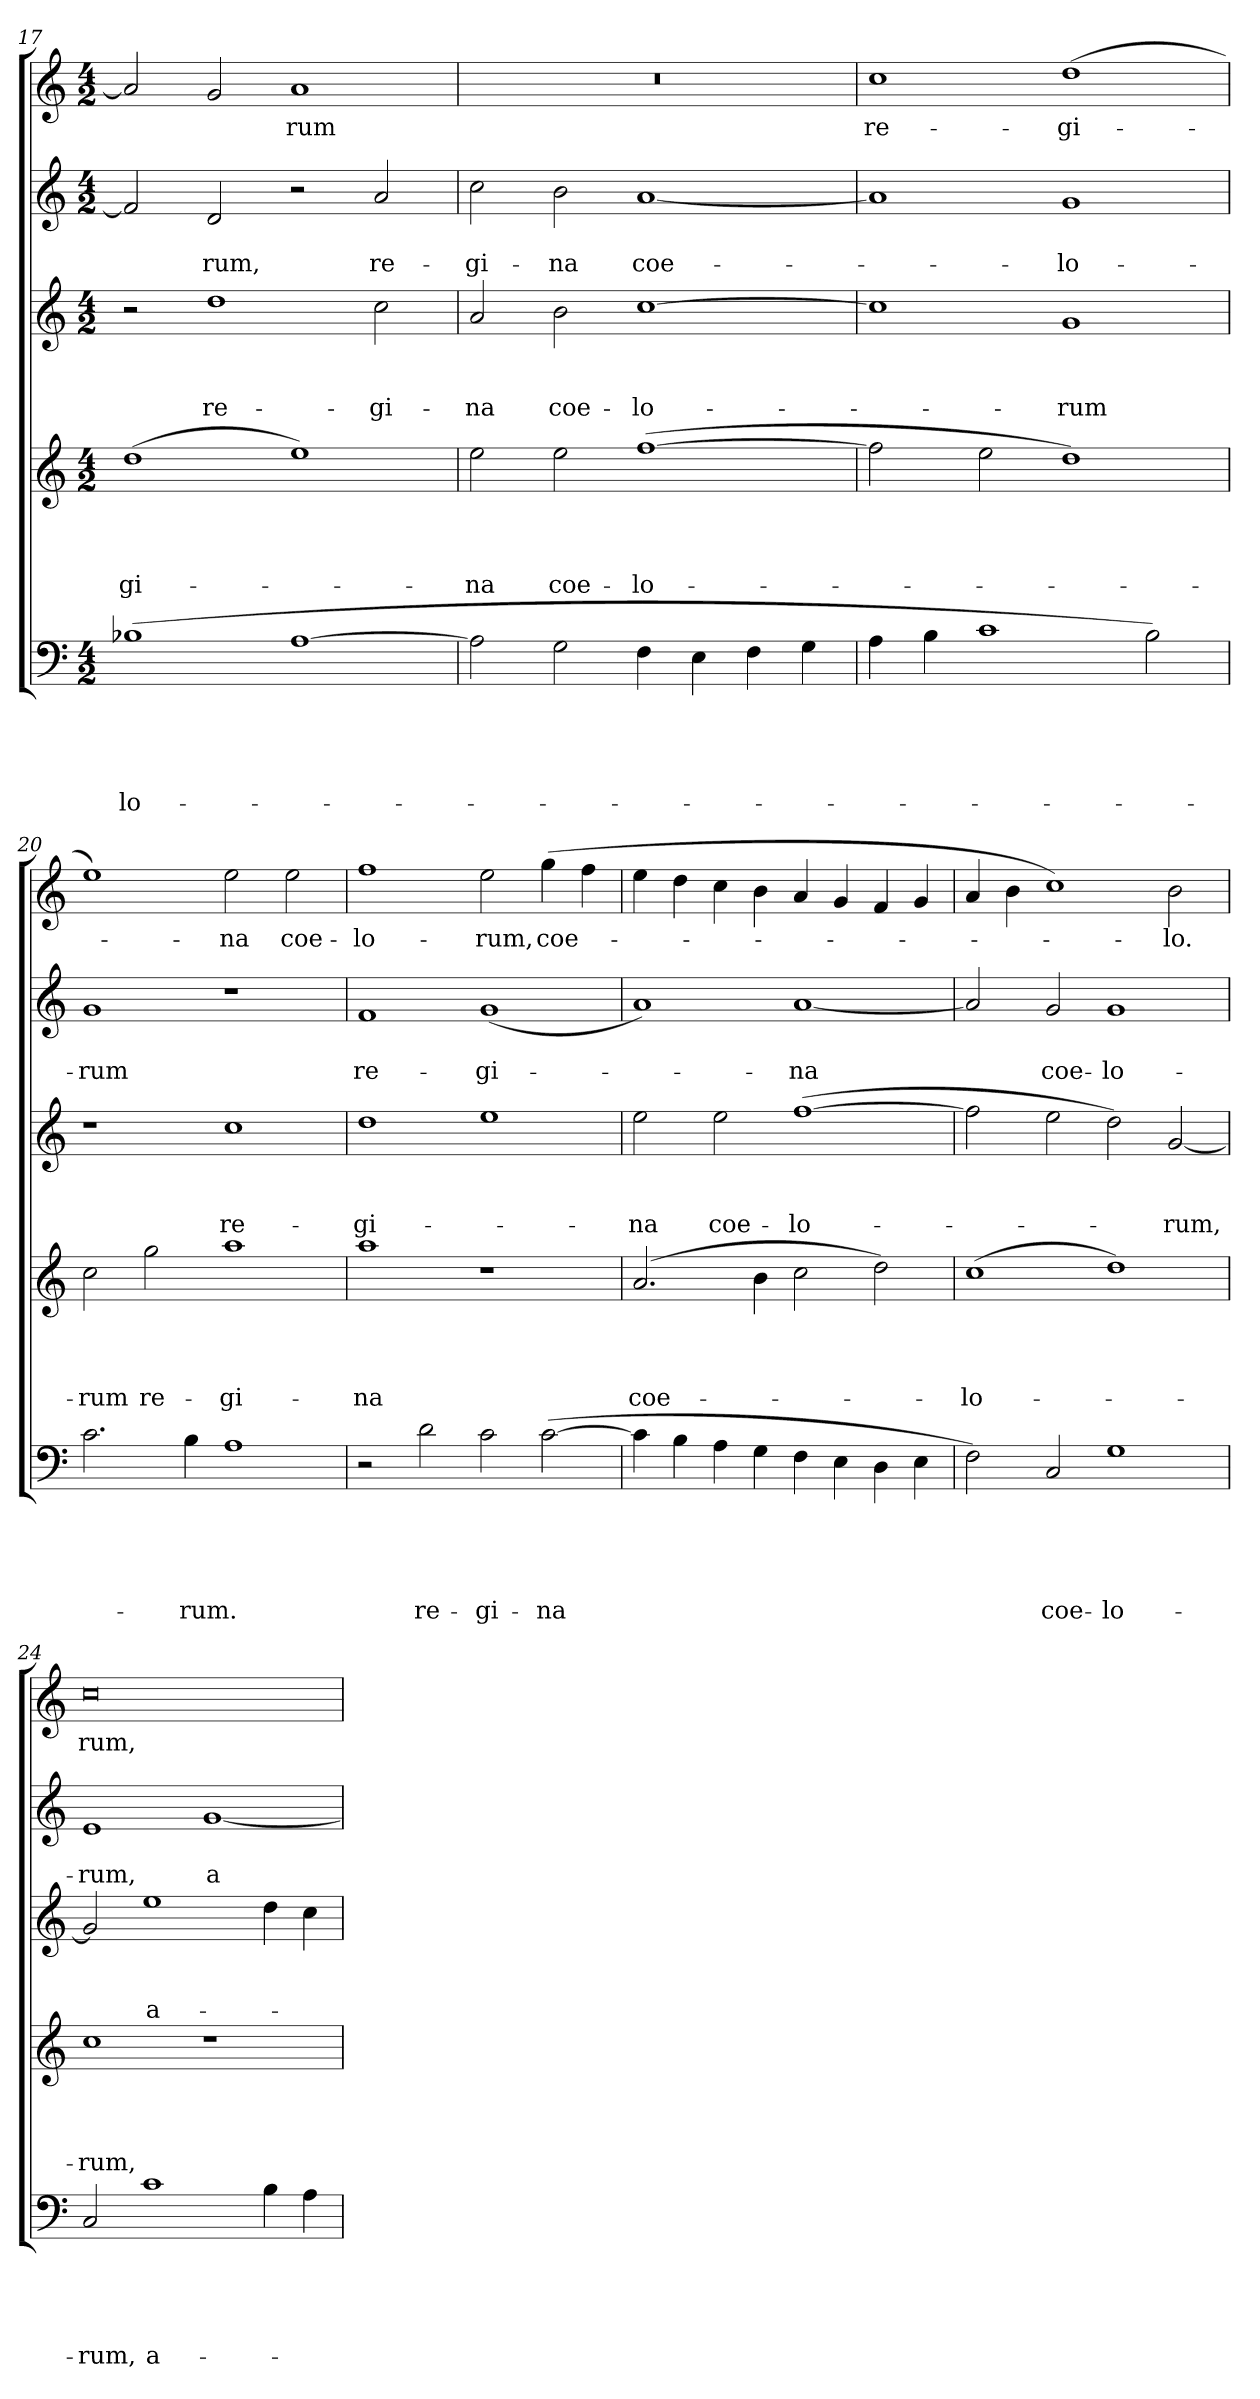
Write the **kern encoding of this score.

**kern	**text	**text	**text	**text	**text	**kern	**text	**text	**text	**text	**kern	**text	**text	**text	**kern	**text	**text	**kern	**text
*part5	*part5	*part5	*part5	*part5	*part5	*part4	*part4	*part4	*part4	*part4	*part3	*part3	*part3	*part3	*part2	*part2	*part2	*part1	*part1
*staff5	*staff5	*staff5	*staff5	*staff5	*staff5	*staff4	*staff4	*staff4	*staff4	*staff4	*staff3	*staff3	*staff3	*staff3	*staff2	*staff2	*staff2	*staff1	*staff1
*clefF4	*	*	*	*	*	*clefG2	*	*	*	*	*clefG2	*	*	*	*clefG2	*	*	*clefG2	*
*	*	*	*	*	*	*ITrd7c12	*	*	*	*	*ITrd7c12	*	*	*	*	*	*	*	*
*k[]	*	*	*	*	*	*k[]	*	*	*	*	*k[]	*	*	*	*k[]	*	*	*k[]	*
*C:	*	*	*	*	*	*C:	*	*	*	*	*C:	*	*	*	*C:	*	*	*C:	*
*M4/2	*	*	*	*	*	*M4/2	*	*	*	*	*M4/2	*	*	*	*M4/2	*	*	*M4/2	*
=17	=17	=17	=17	=17	=17	=17	=17	=17	=17	=17	=17	=17	=17	=17	=17	=17	=17	=17	=17
!	!	!	!	!	!LO:LY:b	!	!	!	!	!LO:LY:b	!	!	!	!	!	!	!	!	!
(>1B-i	.	.	.	.	-lo-	(>1d	.	.	.	-gi-	2r	.	.	.	2f/]	.	.	2a/]	.
!	!	!	!	!	!	!	!	!	!	!	!	!	!	!LO:LY:b	!	!	!LO:LY:b	!	!
.	.	.	.	.	.	.	.	.	.	.	1d	.	.	re-	2d/	.	-rum,	2g/	.
!	!	!	!	!	!	!	!	!	!	!	!	!	!	!	!	!	!	!	!LO:LY:b
[<1A	.	.	.	.	.	1e)	.	.	.	.	.	.	.	.	2r	.	.	1a	-rum
!	!	!	!	!	!	!	!	!	!	!	!	!	!	!LO:LY:b	!	!	!LO:LY:b	!	!
.	.	.	.	.	.	.	.	.	.	.	2c\	.	.	-gi-	2a/	.	re-	.	.
=18	=18	=18	=18	=18	=18	=18	=18	=18	=18	=18	=18	=18	=18	=18	=18	=18	=18	=18	=18
!	!	!	!	!	!	!	!	!	!	!LO:LY:b	!	!	!	!LO:LY:b	!	!	!LO:LY:b	!LO:N:vis=1	!
2A\]	.	.	.	.	.	2e\	.	.	.	-na	2A/	.	.	-na	2cc\	.	-gi-	0r	.
!	!	!	!	!	!	!	!	!	!	!LO:LY:b	!	!	!	!LO:LY:b	!	!	!LO:LY:b	!	!
2G\	.	.	.	.	.	2e\	.	.	.	coe-	2B\	.	.	coe-	2b\	.	-na	.	.
!	!	!	!	!	!	!	!	!	!	!LO:LY:b	!	!	!	!LO:LY:b	!	!	!LO:LY:b	!	!
4F\	.	.	.	.	.	(>[>1f	.	.	.	-lo-	[>1c	.	.	-lo-	[<1a	.	coe-	.	.
4E\	.	.	.	.	.	.	.	.	.	.	.	.	.	.	.	.	.	.	.
4F\	.	.	.	.	.	.	.	.	.	.	.	.	.	.	.	.	.	.	.
4G\	.	.	.	.	.	.	.	.	.	.	.	.	.	.	.	.	.	.	.
=19	=19	=19	=19	=19	=19	=19	=19	=19	=19	=19	=19	=19	=19	=19	=19	=19	=19	=19	=19
!	!	!	!	!	!	!	!	!	!	!	!	!	!	!	!	!	!	!	!LO:LY:b
4A\	.	.	.	.	.	2f\]	.	.	.	.	1c]	.	.	.	1a]	.	.	1cc	re-
4B\	.	.	.	.	.	.	.	.	.	.	.	.	.	.	.	.	.	.	.
1c	.	.	.	.	.	2e\	.	.	.	.	.	.	.	.	.	.	.	.	.
!	!	!	!	!	!	!	!	!	!	!	!	!	!	!LO:LY:b	!	!	!LO:LY:b	!	!LO:LY:b
.	.	.	.	.	.	1d)	.	.	.	.	1G	.	.	-rum	1g	.	-lo-	(>1dd	-gi-
2B\)	.	.	.	.	.	.	.	.	.	.	.	.	.	.	.	.	.	.	.
!!LO:LB:g=z
=20	=20	=20	=20	=20	=20	=20	=20	=20	=20	=20	=20	=20	=20	=20	=20	=20	=20	=20	=20
!	!	!	!	!	!	!	!	!	!	!LO:LY:b	!	!	!	!	!	!	!LO:LY:b	!	!
2.c\	.	.	.	.	.	2c\	.	.	.	-rum	1r	.	.	.	1g	.	-rum	1ee)	.
!	!	!	!	!	!	!	!	!	!	!LO:LY:b	!	!	!	!	!	!	!	!	!
.	.	.	.	.	.	2g\	.	.	.	re-	.	.	.	.	.	.	.	.	.
!	!	!	!	!	!LO:LY:b	!	!	!	!	!	!	!	!	!	!	!	!	!	!
4B\	.	.	.	.	-rum.	.	.	.	.	.	.	.	.	.	.	.	.	.	.
!	!	!	!	!	!	!	!	!	!	!LO:LY:b	!	!	!	!LO:LY:b	!	!	!	!	!LO:LY:b
1A	.	.	.	.	.	1a	.	.	.	-gi-	1c	.	.	re-	1rdd	.	.	2ee\	-na
!	!	!	!	!	!	!	!	!	!	!	!	!	!	!	!	!	!	!	!LO:LY:b
.	.	.	.	.	.	.	.	.	.	.	.	.	.	.	.	.	.	2ee\	coe-
=21	=21	=21	=21	=21	=21	=21	=21	=21	=21	=21	=21	=21	=21	=21	=21	=21	=21	=21	=21
!	!	!	!	!	!	!	!	!	!	!LO:LY:b	!	!	!	!LO:LY:b	!	!	!LO:LY:b	!	!LO:LY:b
2r	.	.	.	.	.	1a	.	.	.	-na	1d	.	.	-gi-	1f	.	re-	1ff	-lo-
!	!	!	!	!	!LO:LY:b	!	!	!	!	!	!	!	!	!	!	!	!	!	!
2d\	.	.	.	.	re-	.	.	.	.	.	.	.	.	.	.	.	.	.	.
!	!	!	!	!	!LO:LY:b	!	!	!	!	!	!	!	!	!	!	!	!LO:LY:b	!	!LO:LY:b
2c\	.	.	.	.	-gi-	1r	.	.	.	.	1e	.	.	.	(<1g	.	-gi-	2ee\	-rum,
!	!	!	!	!	!LO:LY:b	!	!	!	!	!	!	!	!	!	!	!	!	!	!LO:LY:b
(>[>2c\	.	.	.	.	-na	.	.	.	.	.	.	.	.	.	.	.	.	(>4gg\	coe-
.	.	.	.	.	.	.	.	.	.	.	.	.	.	.	.	.	.	4ff\	.
=22	=22	=22	=22	=22	=22	=22	=22	=22	=22	=22	=22	=22	=22	=22	=22	=22	=22	=22	=22
!	!	!	!	!	!	!	!	!	!	!LO:LY:b	!	!	!	!LO:LY:b	!	!	!	!	!
4c\]	.	.	.	.	.	(>2.A/	.	.	.	coe-	2e\	.	.	-na	1a)	.	.	4ee\	.
4B\	.	.	.	.	.	.	.	.	.	.	.	.	.	.	.	.	.	4dd\	.
!	!	!	!	!	!	!	!	!	!	!	!	!	!	!LO:LY:b	!	!	!	!	!
4A\	.	.	.	.	.	.	.	.	.	.	2e\	.	.	coe-	.	.	.	4cc\	.
4G\	.	.	.	.	.	4B\	.	.	.	.	.	.	.	.	.	.	.	4b\	.
!	!	!	!	!	!	!	!	!	!	!	!	!	!	!LO:LY:b	!	!	!LO:LY:b	!	!
4F\	.	.	.	.	.	2c\	.	.	.	.	(>[>1f	.	.	-lo-	[<1a	.	-na	4a/	.
4E\	.	.	.	.	.	.	.	.	.	.	.	.	.	.	.	.	.	4g/	.
4D\	.	.	.	.	.	2d\)	.	.	.	.	.	.	.	.	.	.	.	4f/	.
4E\	.	.	.	.	.	.	.	.	.	.	.	.	.	.	.	.	.	4g/	.
=23	=23	=23	=23	=23	=23	=23	=23	=23	=23	=23	=23	=23	=23	=23	=23	=23	=23	=23	=23
!	!	!	!	!	!	!	!	!	!	!LO:LY:b	!	!	!	!	!	!	!	!	!
2F\)	.	.	.	.	.	(>1c	.	.	.	-lo-	2f\]	.	.	.	2a/]	.	.	4a/	.
.	.	.	.	.	.	.	.	.	.	.	.	.	.	.	.	.	.	4b\	.
!	!	!	!	!	!LO:LY:b	!	!	!	!	!	!	!	!	!	!	!	!LO:LY:b	!	!
2C/	.	.	.	.	coe-	.	.	.	.	.	2e\	.	.	.	2g/	.	coe-	1cc)	.
!	!	!	!	!	!LO:LY:b	!	!	!	!	!	!	!	!	!	!	!	!LO:LY:b	!	!
1G	.	.	.	.	-lo-	1d)	.	.	.	.	2d\)	.	.	.	1g	.	-lo-	.	.
!	!	!	!	!	!	!	!	!	!	!	!	!	!	!LO:LY:b	!	!	!	!	!LO:LY:b
.	.	.	.	.	.	.	.	.	.	.	[<2G/	.	.	-rum,	.	.	.	2b\	-lo.
=24	=24	=24	=24	=24	=24	=24	=24	=24	=24	=24	=24	=24	=24	=24	=24	=24	=24	=24	=24
!	!	!	!	!	!LO:LY:b	!	!	!	!	!LO:LY:b	!	!	!	!	!	!	!LO:LY:b	!	!LO:LY:b
2C/	.	.	.	.	-rum,	1c	.	.	.	-rum,	2G/]	.	.	.	1e	.	-rum,	0cc	rum,
!	!	!	!	!	!LO:LY:b	!	!	!	!	!	!	!	!	!LO:LY:b	!	!	!	!	!
1c	.	.	.	.	a-	.	.	.	.	.	1e	.	.	a-	.	.	.	.	.
!	!	!	!	!	!	!	!	!	!	!	!	!	!	!	!	!	!LO:LY:b	!	!
.	.	.	.	.	.	1r	.	.	.	.	.	.	.	.	[<1g	.	a-	.	.
4B\	.	.	.	.	.	.	.	.	.	.	4d\	.	.	.	.	.	.	.	.
4A\	.	.	.	.	.	.	.	.	.	.	4c\	.	.	.	.	.	.	.	.
=	=	=	=	=	=	=	=	=	=	=	=	=	=	=	=	=	=	=	=
*-	*-	*-	*-	*-	*-	*-	*-	*-	*-	*-	*-	*-	*-	*-	*-	*-	*-	*-	*-
